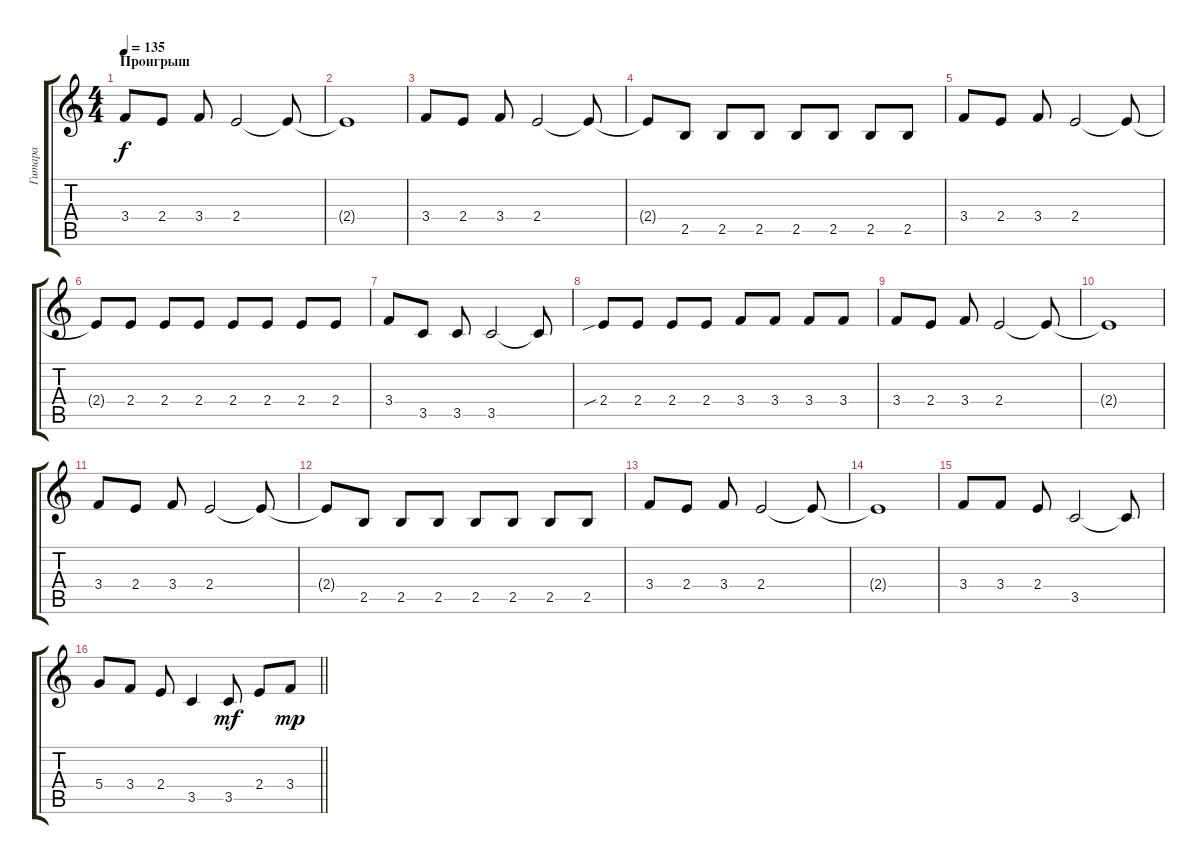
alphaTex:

\track ("Гитара" "Гитара") {instrument distortionguitar}
\staff {score tabs}
\tuning (E4 B3 G3 D3 A2 E2) {hide}
\ts (4 4)
\section ("" "Проигрыш")
\tempo 135
\clef g2
\ks c
3.4.8{dy f} 2.4.8 3.4.8 2.4.2 2.4{t}.8 |
2.4{t}.1 |
3.4.8 2.4.8 3.4.8 2.4.2 2.4{t}.8 |
2.4{t}.8 2.5.8 2.5.8 2.5.8 2.5.8 2.5.8 2.5.8 2.5.8 |
3.4.8 2.4.8 3.4.8 2.4.2 2.4{t}.8 |
2.4{t}.8 2.4.8 2.4.8 2.4.8 2.4.8 2.4.8 2.4.8 2.4.8 |
3.4.8 3.5.8 3.5.8 3.5.2 3.5{t}.8 |
2.4{sib}.8 2.4.8 2.4.8 2.4.8 3.4.8 3.4.8 3.4.8 3.4.8 |
3.4.8 2.4.8 3.4.8 2.4.2 2.4{t}.8 |
2.4{t}.1 |
3.4.8 2.4.8 3.4.8 2.4.2 2.4{t}.8 |
2.4{t}.8 2.5.8 2.5.8 2.5.8 2.5.8 2.5.8 2.5.8 2.5.8 |
3.4.8 2.4.8 3.4.8 2.4.2 2.4{t}.8 |
2.4{t}.1 |
3.4.8 3.4.8 2.4.8 3.5.2 3.5{t}.8 |
\barLineRight lightlight
5.4.8 3.4.8 2.4.8 3.5.4 3.5.8{dy mf} 2.4.8 3.4.8{dy mp}
